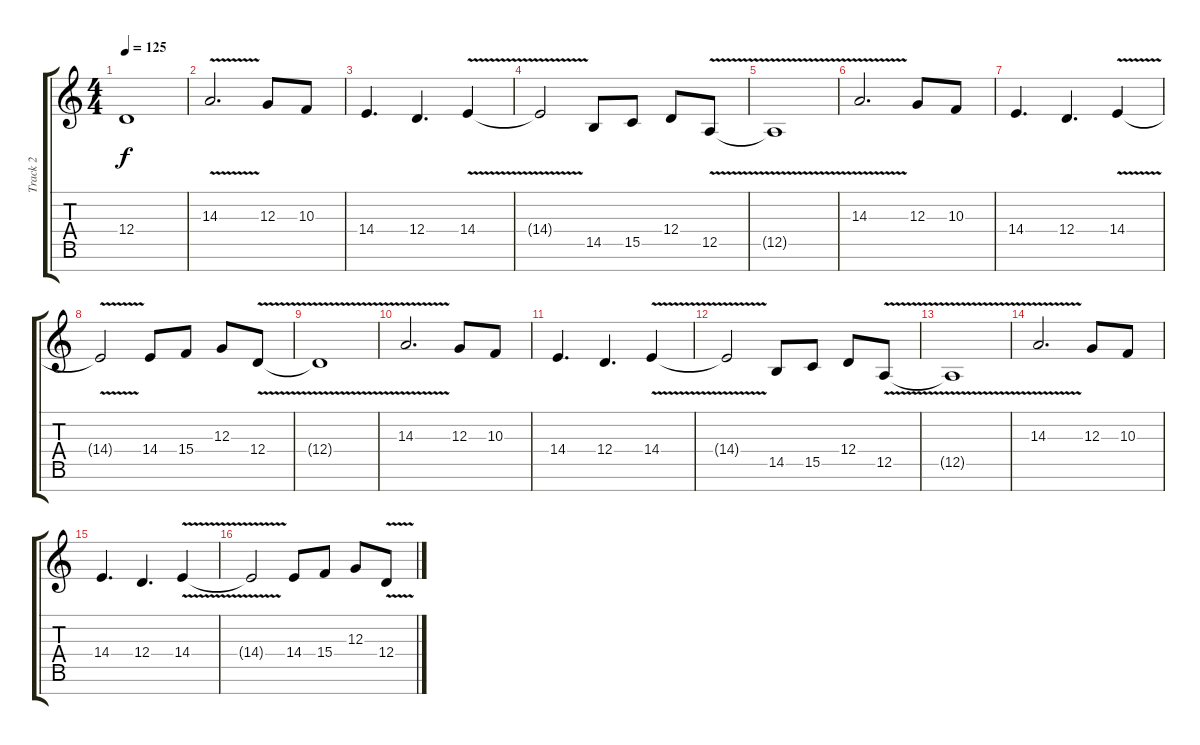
\track ("Track 2" "Track 2") {instrument lead1square}
\staff {score tabs}
\tuning (E4 B3 G3 D3 A2 E2 B1) {hide}
\ts (4 4)
\tempo 125
\clef g2
\ks c
12.4{t}.1{dy f} |
14.3{v}.2{d} 12.3.8 10.3.8 |
14.4.4{d} 12.4.4{d} 14.4{v}.4 |
14.4{t}.2 14.5.8 15.5.8 12.4.8 12.5{v}.8 |
12.5{t}.1 |
14.3{v}.2{d} 12.3.8 10.3.8 |
14.4.4{d} 12.4.4{d} 14.4{v}.4 |
14.4{t}.2 14.4.8 15.4.8 12.3.8 12.4{v}.8 |
12.4{t}.1 |
14.3{v}.2{d} 12.3.8 10.3.8 |
14.4.4{d} 12.4.4{d} 14.4{v}.4 |
14.4{t}.2 14.5.8 15.5.8 12.4.8 12.5{v}.8 |
12.5{t}.1 |
14.3{v}.2{d} 12.3.8 10.3.8 |
14.4.4{d} 12.4.4{d} 14.4{v}.4 |
14.4{t}.2 14.4.8 15.4.8 12.3.8 12.4{v}.8
